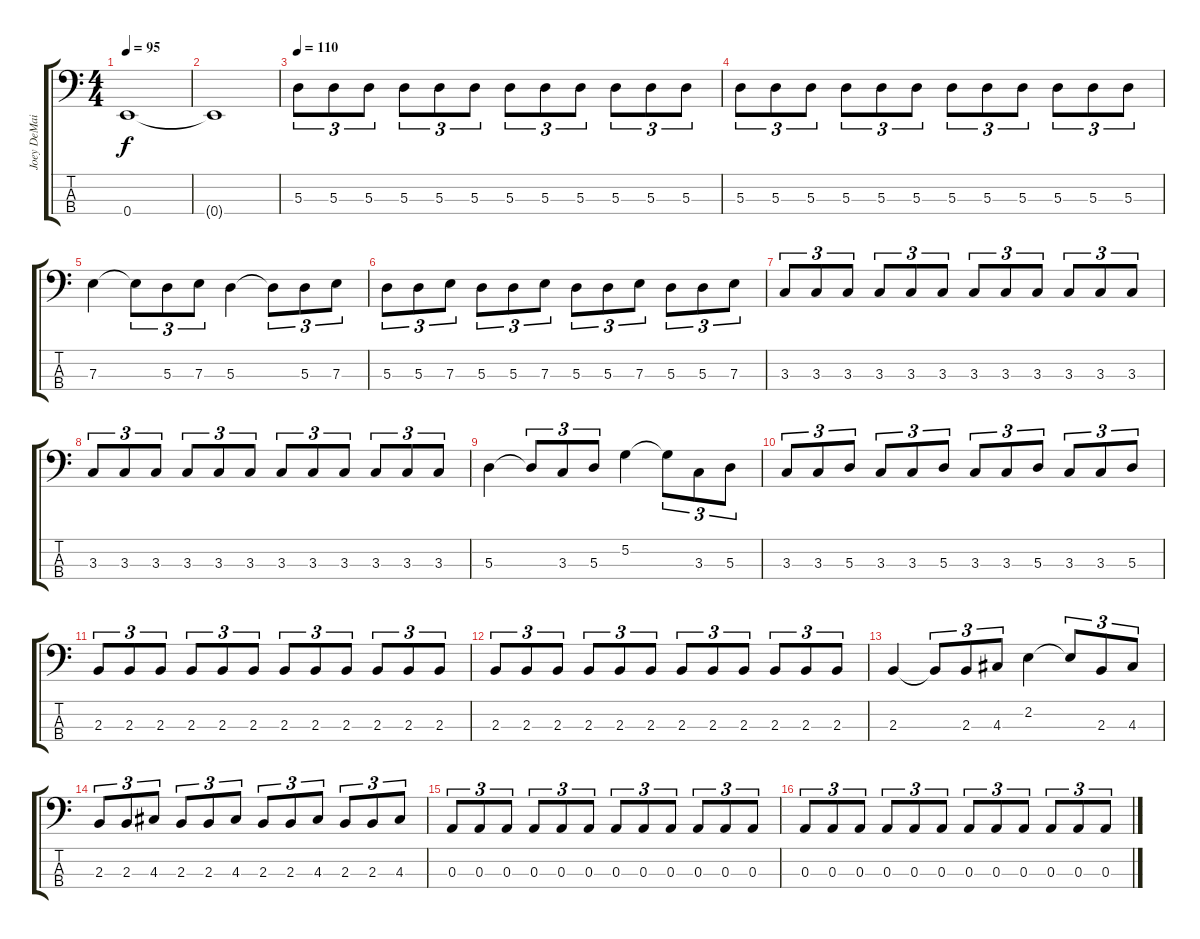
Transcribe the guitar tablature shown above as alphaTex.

\track ("Joey DeMaio" "Joey DeMai") {instrument slapbass2}
\staff {score tabs}
\tuning (G2 D2 A1 E1) {hide}
\ts (4 4)
\tempo 95
\clef f4
\ks c
0.4{t}.1{dy f} |
0.4{t}.1 |
\tempo 110
5.3.8{tu (3 2)} 5.3.8{tu (3 2)} 5.3.8{tu (3 2)} 5.3.8{tu (3 2)} 5.3.8{tu (3 2)} 5.3.8{tu (3 2)} 5.3.8{tu (3 2)} 5.3.8{tu (3 2)} 5.3.8{tu (3 2)} 5.3.8{tu (3 2)} 5.3.8{tu (3 2)} 5.3.8{tu (3 2)} |
5.3.8{tu (3 2)} 5.3.8{tu (3 2)} 5.3.8{tu (3 2)} 5.3.8{tu (3 2)} 5.3.8{tu (3 2)} 5.3.8{tu (3 2)} 5.3.8{tu (3 2)} 5.3.8{tu (3 2)} 5.3.8{tu (3 2)} 5.3.8{tu (3 2)} 5.3.8{tu (3 2)} 5.3.8{tu (3 2)} |
7.3.4 7.3{t}.8{tu (3 2)} 5.3.8{tu (3 2)} 7.3.8{tu (3 2)} 5.3.4 5.3{t}.8{tu (3 2)} 5.3.8{tu (3 2)} 7.3.8{tu (3 2)} |
5.3.8{tu (3 2)} 5.3.8{tu (3 2)} 7.3.8{tu (3 2)} 5.3.8{tu (3 2)} 5.3.8{tu (3 2)} 7.3.8{tu (3 2)} 5.3.8{tu (3 2)} 5.3.8{tu (3 2)} 7.3.8{tu (3 2)} 5.3.8{tu (3 2)} 5.3.8{tu (3 2)} 7.3.8{tu (3 2)} |
3.3.8{tu (3 2)} 3.3.8{tu (3 2)} 3.3.8{tu (3 2)} 3.3.8{tu (3 2)} 3.3.8{tu (3 2)} 3.3.8{tu (3 2)} 3.3.8{tu (3 2)} 3.3.8{tu (3 2)} 3.3.8{tu (3 2)} 3.3.8{tu (3 2)} 3.3.8{tu (3 2)} 3.3.8{tu (3 2)} |
3.3.8{tu (3 2)} 3.3.8{tu (3 2)} 3.3.8{tu (3 2)} 3.3.8{tu (3 2)} 3.3.8{tu (3 2)} 3.3.8{tu (3 2)} 3.3.8{tu (3 2)} 3.3.8{tu (3 2)} 3.3.8{tu (3 2)} 3.3.8{tu (3 2)} 3.3.8{tu (3 2)} 3.3.8{tu (3 2)} |
5.3.4 5.3{t}.8{tu (3 2)} 3.3.8{tu (3 2)} 5.3.8{tu (3 2)} 5.2.4 5.2{t}.8{tu (3 2)} 3.3.8{tu (3 2)} 5.3.8{tu (3 2)} |
3.3.8{tu (3 2)} 3.3.8{tu (3 2)} 5.3.8{tu (3 2)} 3.3.8{tu (3 2)} 3.3.8{tu (3 2)} 5.3.8{tu (3 2)} 3.3.8{tu (3 2)} 3.3.8{tu (3 2)} 5.3.8{tu (3 2)} 3.3.8{tu (3 2)} 3.3.8{tu (3 2)} 5.3.8{tu (3 2)} |
2.3.8{tu (3 2)} 2.3.8{tu (3 2)} 2.3.8{tu (3 2)} 2.3.8{tu (3 2)} 2.3.8{tu (3 2)} 2.3.8{tu (3 2)} 2.3.8{tu (3 2)} 2.3.8{tu (3 2)} 2.3.8{tu (3 2)} 2.3.8{tu (3 2)} 2.3.8{tu (3 2)} 2.3.8{tu (3 2)} |
2.3.8{tu (3 2)} 2.3.8{tu (3 2)} 2.3.8{tu (3 2)} 2.3.8{tu (3 2)} 2.3.8{tu (3 2)} 2.3.8{tu (3 2)} 2.3.8{tu (3 2)} 2.3.8{tu (3 2)} 2.3.8{tu (3 2)} 2.3.8{tu (3 2)} 2.3.8{tu (3 2)} 2.3.8{tu (3 2)} |
2.3.4 2.3{t}.8{tu (3 2)} 2.3.8{tu (3 2)} 4.3.8{tu (3 2)} 2.2.4 2.2{t}.8{tu (3 2)} 2.3.8{tu (3 2)} 4.3.8{tu (3 2)} |
2.3.8{tu (3 2)} 2.3.8{tu (3 2)} 4.3.8{tu (3 2)} 2.3.8{tu (3 2)} 2.3.8{tu (3 2)} 4.3.8{tu (3 2)} 2.3.8{tu (3 2)} 2.3.8{tu (3 2)} 4.3.8{tu (3 2)} 2.3.8{tu (3 2)} 2.3.8{tu (3 2)} 4.3.8{tu (3 2)} |
0.3.8{tu (3 2)} 0.3.8{tu (3 2)} 0.3.8{tu (3 2)} 0.3.8{tu (3 2)} 0.3.8{tu (3 2)} 0.3.8{tu (3 2)} 0.3.8{tu (3 2)} 0.3.8{tu (3 2)} 0.3.8{tu (3 2)} 0.3.8{tu (3 2)} 0.3.8{tu (3 2)} 0.3.8{tu (3 2)} |
0.3.8{tu (3 2)} 0.3.8{tu (3 2)} 0.3.8{tu (3 2)} 0.3.8{tu (3 2)} 0.3.8{tu (3 2)} 0.3.8{tu (3 2)} 0.3.8{tu (3 2)} 0.3.8{tu (3 2)} 0.3.8{tu (3 2)} 0.3.8{tu (3 2)} 0.3.8{tu (3 2)} 0.3.8{tu (3 2)}
